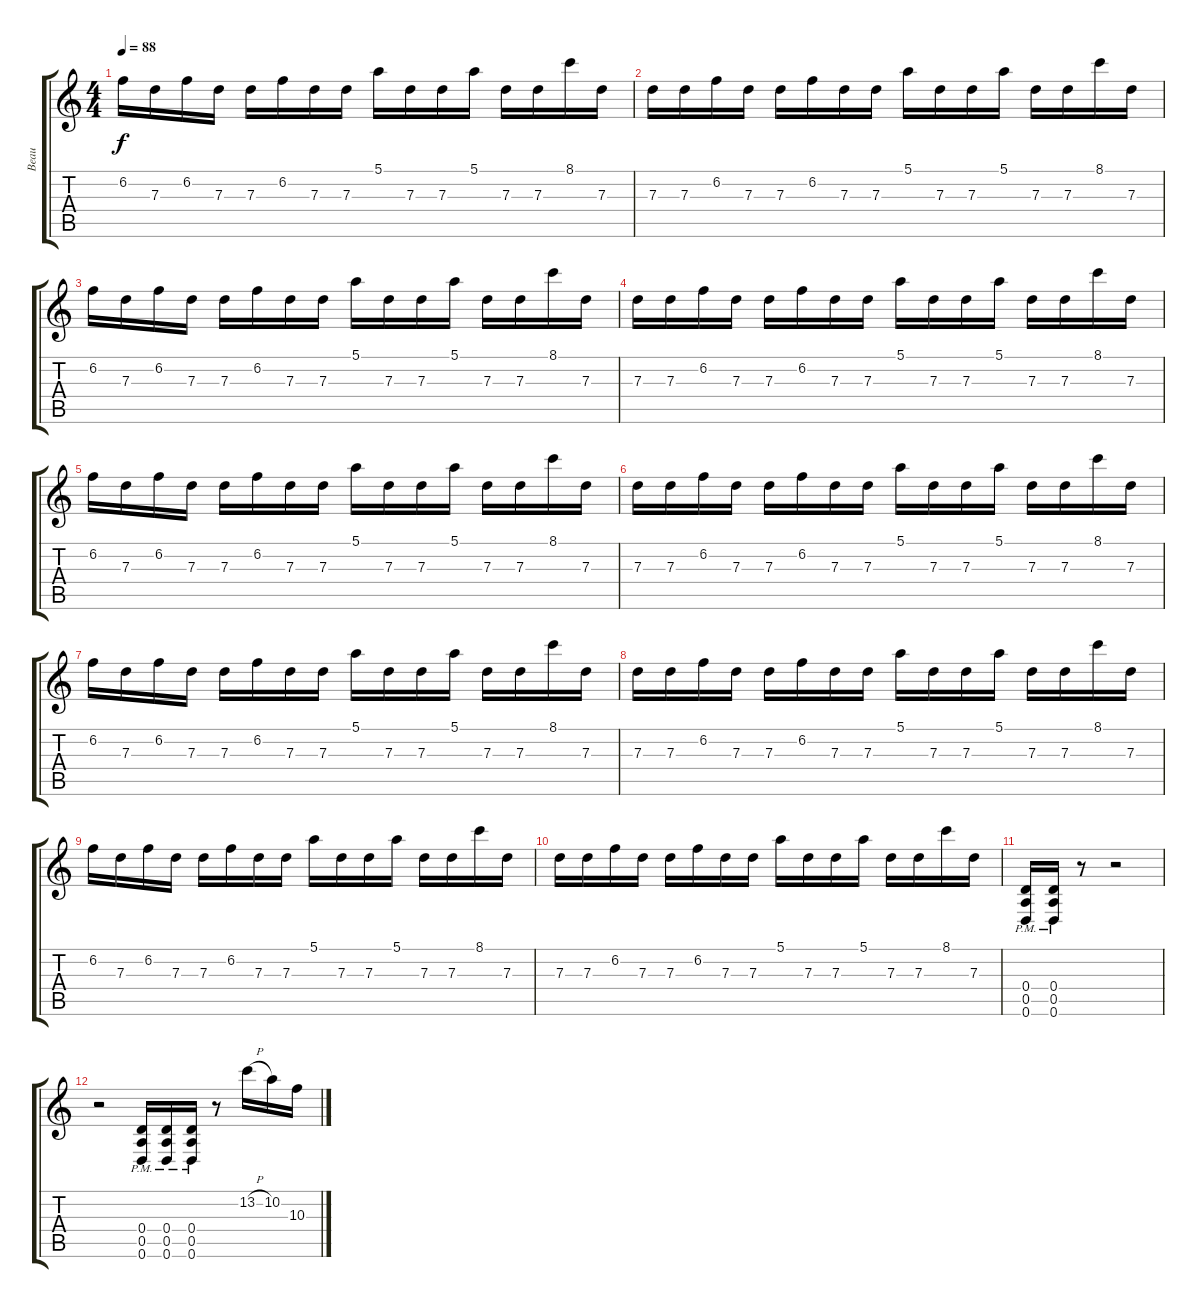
\track ("Beau" "Beau") {instrument overdrivenguitar}
\staff {score tabs}
\tuning (E4 B3 G3 D3 A2 D2) {hide}
\ts (4 4)
\tempo 88
\clef g2
\ks c
6.2.16{dy f instrument overdrivenguitar} 7.3.16 6.2.16 7.3.16 7.3.16 6.2.16 7.3.16 7.3.16 5.1.16 7.3.16 7.3.16 5.1.16 7.3.16 7.3.16 8.1.16 7.3.16 |
7.3.16 7.3.16 6.2.16 7.3.16 7.3.16 6.2.16 7.3.16 7.3.16 5.1.16 7.3.16 7.3.16 5.1.16 7.3.16 7.3.16 8.1.16 7.3.16 |
6.2.16 7.3.16 6.2.16 7.3.16 7.3.16 6.2.16 7.3.16 7.3.16 5.1.16 7.3.16 7.3.16 5.1.16 7.3.16 7.3.16 8.1.16 7.3.16 |
7.3.16 7.3.16 6.2.16 7.3.16 7.3.16 6.2.16 7.3.16 7.3.16 5.1.16 7.3.16 7.3.16 5.1.16 7.3.16 7.3.16 8.1.16 7.3.16 |
6.2.16 7.3.16 6.2.16 7.3.16 7.3.16 6.2.16 7.3.16 7.3.16 5.1.16 7.3.16 7.3.16 5.1.16 7.3.16 7.3.16 8.1.16 7.3.16 |
7.3.16 7.3.16 6.2.16 7.3.16 7.3.16 6.2.16 7.3.16 7.3.16 5.1.16 7.3.16 7.3.16 5.1.16 7.3.16 7.3.16 8.1.16 7.3.16 |
6.2.16 7.3.16 6.2.16 7.3.16 7.3.16 6.2.16 7.3.16 7.3.16 5.1.16 7.3.16 7.3.16 5.1.16 7.3.16 7.3.16 8.1.16 7.3.16 |
7.3.16 7.3.16 6.2.16 7.3.16 7.3.16 6.2.16 7.3.16 7.3.16 5.1.16 7.3.16 7.3.16 5.1.16 7.3.16 7.3.16 8.1.16 7.3.16 |
6.2.16 7.3.16 6.2.16 7.3.16 7.3.16 6.2.16 7.3.16 7.3.16 5.1.16 7.3.16 7.3.16 5.1.16 7.3.16 7.3.16 8.1.16 7.3.16 |
7.3.16 7.3.16 6.2.16 7.3.16 7.3.16 6.2.16 7.3.16 7.3.16 5.1.16 7.3.16 7.3.16 5.1.16 7.3.16 7.3.16 8.1.16 7.3.16 |
(0.4{pm} 0.5{pm} 0.6{pm}).16 (0.4 0.5{pm} 0.6{pm}).16 r.8 r.2 |
r.2 (0.4{pm} 0.5{pm} 0.6{pm}).16 (0.4{pm} 0.5{pm} 0.6{pm}).16 (0.4{pm} 0.5{pm} 0.6{pm}).16 r.8 13.2{h}.16 10.2.16 10.3.16
